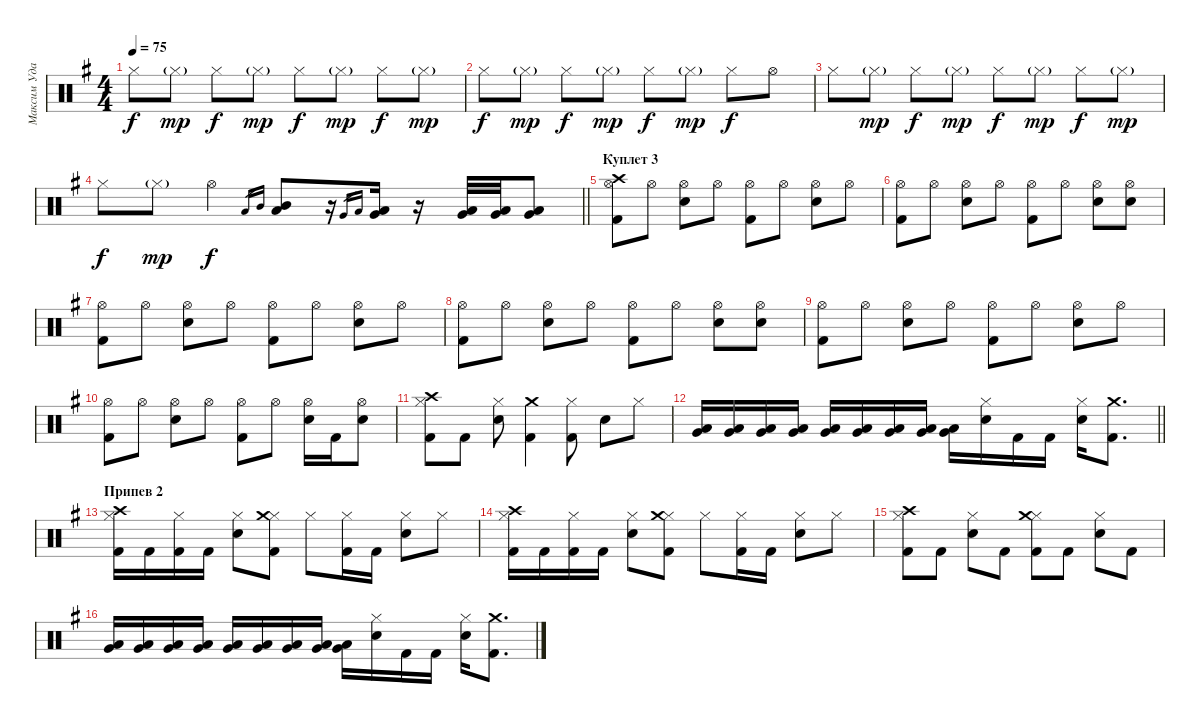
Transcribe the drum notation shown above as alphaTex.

\track ("Максим Удалов" "Максим Уда") {instrument percussion}
\staff {score}
\articulation defaults
\ts (4 4)
\tempo 75
\clef neutral
\ks eminor "Hi-Hat (closed)".8{dy f} "Hi-Hat (closed)"{g}.8{dy mp} "Hi-Hat (closed)".8{dy f} "Hi-Hat (closed)"{g}.8{dy mp} "Hi-Hat (closed)".8{dy f} "Hi-Hat (closed)"{g}.8{dy mp} "Hi-Hat (closed)".8{dy f} "Hi-Hat (closed)"{g}.8{dy mp}
|
"Hi-Hat (closed)".8{dy f} "Hi-Hat (closed)"{g}.8{dy mp} "Hi-Hat (closed)".8{dy f} "Hi-Hat (closed)"{g}.8{dy mp} "Hi-Hat (closed)".8{dy f} "Hi-Hat (closed)"{g}.8{dy mp} "Hi-Hat (closed)".8{dy f} "Hi-Hat (open)".8 |
"Hi-Hat (closed)".8 "Hi-Hat (closed)"{g}.8{dy mp} "Hi-Hat (closed)".8{dy f} "Hi-Hat (closed)"{g}.8{dy mp} "Hi-Hat (closed)".8{dy f} "Hi-Hat (closed)"{g}.8{dy mp} "Hi-Hat (closed)".8{dy f} "Hi-Hat (closed)"{g}.8{dy mp} |
\barLineRight lightlight "Hi-Hat (closed)".8{dy f} "Hi-Hat (closed)"{g}.8{dy mp} "Hi-Hat (open)".4{dy f} "Low Tom (hit)".16{gr} "Mid Tom (hit)".16{gr}
("Low Tom (hit)" "Mid Tom (hit)").8 r.16 "Very Low Tom (hit)".16{gr} "Low Tom (hit)".16{gr} ("Very Low Tom (hit)" "Low Tom (hit)").16 r.16 ("Low Floor Tom (hit)" "Very Low Tom (hit)").32 ("Low Floor Tom (hit)" "Very Low Tom (hit)").32 ("Low Floor Tom (hit)" "Very Low Tom (hit)").8 |
\section ("" "Куплет 3")
("Kick (hit) 2" "Hi-Hat (open)" "Crash high (hit)").8 "Hi-Hat (open)".8 ("Electric Snare (hit)" "Hi-Hat (open)").8 "Hi-Hat (open)".8 ("Kick (hit) 2" "Hi-Hat (open)").8 "Hi-Hat (open)".8 ("Electric Snare (hit)" "Hi-Hat (open)").8 "Hi-Hat (open)".8 |
("Kick (hit) 2" "Hi-Hat (open)").8 "Hi-Hat (open)".8 ("Electric Snare (hit)" "Hi-Hat (open)").8 "Hi-Hat (open)".8 ("Kick (hit) 2" "Hi-Hat (open)").8 "Hi-Hat (open)".8 ("Electric Snare (hit)" "Hi-Hat (open)").8 ("Electric Snare (hit)" "Hi-Hat (open)").8 |
("Kick (hit) 2" "Hi-Hat (open)").8 "Hi-Hat (open)".8 ("Electric Snare (hit)" "Hi-Hat (open)").8 "Hi-Hat (open)".8 ("Kick (hit) 2" "Hi-Hat (open)").8 "Hi-Hat (open)".8 ("Electric Snare (hit)" "Hi-Hat (open)").8 "Hi-Hat (open)".8 |
("Kick (hit) 2" "Hi-Hat (open)").8 "Hi-Hat (open)".8 ("Electric Snare (hit)" "Hi-Hat (open)").8 "Hi-Hat (open)".8 ("Kick (hit) 2" "Hi-Hat (open)").8 "Hi-Hat (open)".8 ("Electric Snare (hit)" "Hi-Hat (open)").8 ("Electric Snare (hit)" "Hi-Hat (open)").8 |
("Kick (hit) 2" "Hi-Hat (open)").8 "Hi-Hat (open)".8 ("Electric Snare (hit)" "Hi-Hat (open)").8 "Hi-Hat (open)".8 ("Kick (hit) 2" "Hi-Hat (open)").8 "Hi-Hat (open)".8 ("Electric Snare (hit)" "Hi-Hat (open)").8 "Hi-Hat (open)".8 |
("Kick (hit) 2" "Hi-Hat (open)").8 "Hi-Hat (open)".8 ("Electric Snare (hit)" "Hi-Hat (open)").8 "Hi-Hat (open)".8 ("Kick (hit) 2" "Hi-Hat (open)").8 "Hi-Hat (open)".8 ("Electric Snare (hit)" "Hi-Hat (open)").16 "Kick (hit) 2".16 ("Electric Snare (hit)" "Hi-Hat (open)").8 |
("Kick (hit) 2" "Hi-Hat (closed)" "Crash high (hit)").8 "Kick (hit) 2".8 ("Snare (hit) 2" "Hi-Hat (closed)").8 ("Kick (hit) 2" "Crash medium (hit)").4 ("Kick (hit) 2" "Hi-Hat (closed)").8 "Snare (hit) 2".8 "Hi-Hat (closed)".8 |
\barLineRight lightlight
("Very Low Tom (hit)" "Low Tom (hit)").16 ("Very Low Tom (hit)" "Low Tom (hit)").16 ("Very Low Tom (hit)" "Low Tom (hit)").16 ("Very Low Tom (hit)" "Low Tom (hit)").16 ("Very Low Tom (hit)" "Low Tom (hit)").16 ("Very Low Tom (hit)" "Low Tom (hit)").16 ("Very Low Tom (hit)" "Low Tom (hit)").16 ("Very Low Tom (hit)" "Low Tom (hit)").16 ("Very Low Tom (hit)" "Low Tom (hit)").16 ("Snare (hit) 2" "Hi-Hat (closed)").16 "Kick (hit) 2".16 "Kick (hit) 2".16 ("Snare (hit) 2" "Hi-Hat (closed)").16 ("Kick (hit) 2" "Crash medium (hit)").8{d} |
\section ("" "Припев 2")
("Kick (hit) 2" "Hi-Hat (closed)" "Crash high (hit)").16 "Kick (hit) 2".16 ("Kick (hit) 2" "Hi-Hat (closed)").16 "Kick (hit) 2".16 ("Snare (hit) 2" "Hi-Hat (closed)").8 ("Kick (hit) 2" "Hi-Hat (closed)" "Crash medium (hit)").8 "Hi-Hat (closed)".8 ("Kick (hit) 2" "Hi-Hat (closed)").16 "Kick (hit) 2".16 ("Snare (hit) 2" "Hi-Hat (closed)").8 "Hi-Hat (closed)".8 |
("Kick (hit) 2" "Hi-Hat (closed)" "Crash high (hit)").16 "Kick (hit) 2".16 ("Kick (hit) 2" "Hi-Hat (closed)").16 "Kick (hit) 2".16 ("Snare (hit) 2" "Hi-Hat (closed)").8 ("Kick (hit) 2" "Hi-Hat (closed)" "Crash medium (hit)").8 "Hi-Hat (closed)".8 ("Kick (hit) 2" "Hi-Hat (closed)").16 "Kick (hit) 2".16 ("Snare (hit) 2" "Hi-Hat (closed)").8 "Hi-Hat (closed)".8 |
("Kick (hit) 2" "Hi-Hat (closed)" "Crash high (hit)").8 "Kick (hit) 2".8 ("Snare (hit) 2" "Hi-Hat (closed)").8 "Kick (hit) 2".8 ("Kick (hit) 2" "Hi-Hat (closed)" "Crash medium (hit)").8 "Kick (hit) 2".8 ("Snare (hit) 2" "Hi-Hat (closed)").8 "Kick (hit) 2".8 |
("Very Low Tom (hit)" "Low Tom (hit)").16 ("Very Low Tom (hit)" "Low Tom (hit)").16 ("Very Low Tom (hit)" "Low Tom (hit)").16 ("Very Low Tom (hit)" "Low Tom (hit)").16 ("Very Low Tom (hit)" "Low Tom (hit)").16 ("Very Low Tom (hit)" "Low Tom (hit)").16 ("Very Low Tom (hit)" "Low Tom (hit)").16 ("Very Low Tom (hit)" "Low Tom (hit)").16 ("Very Low Tom (hit)" "Low Tom (hit)").16 ("Snare (hit) 2" "Hi-Hat (closed)").16 "Kick (hit) 2".16 "Kick (hit) 2".16 ("Snare (hit) 2" "Hi-Hat (closed)").16 ("Kick (hit) 2" "Crash medium (hit)").8{d}
